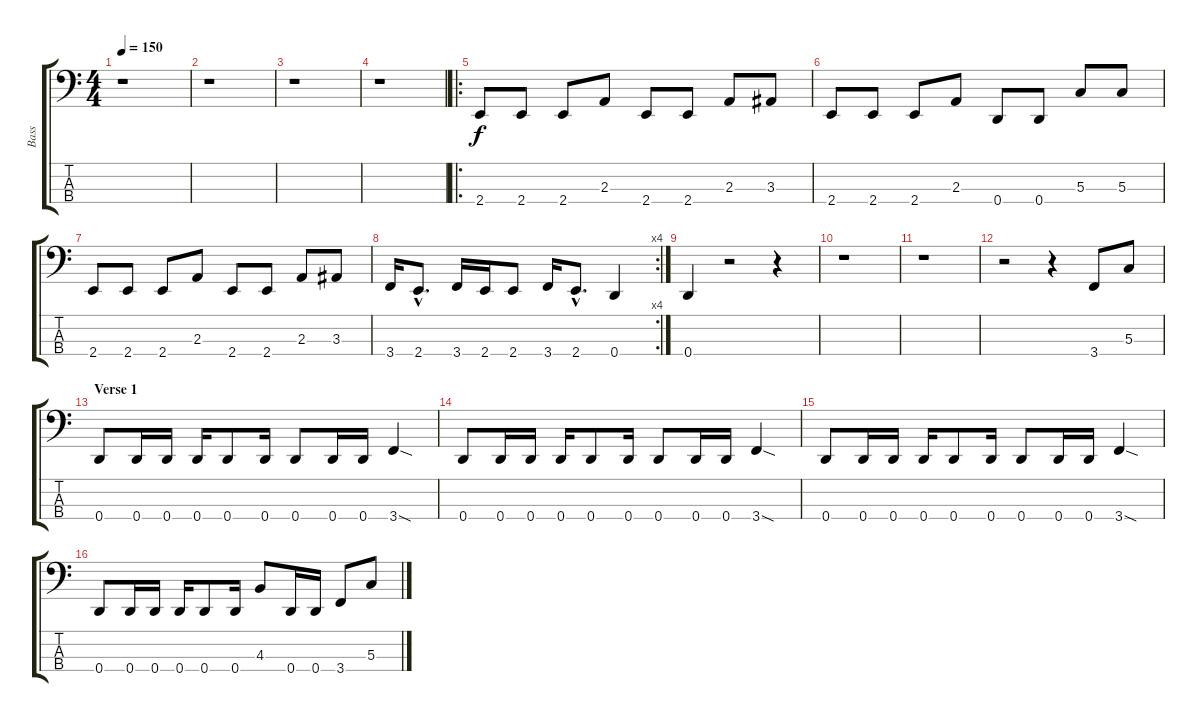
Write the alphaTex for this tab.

\track ("Bass" "Bass") {instrument electricbassfinger}
\staff {score tabs}
\tuning (F2 C2 G1 D1) {hide}
\ts (4 4)
\tempo 150
\clef f4
\ks c
r.1{dy f instrument electricbassfinger} |
r.1 |
r.1 |
r.1 |
\ro
2.4.8 2.4.8 2.4.8 2.3.8 2.4.8 2.4.8 2.3.8 3.3.8 |
2.4.8 2.4.8 2.4.8 2.3.8 0.4.8 0.4.8 5.3.8 5.3.8 |
2.4.8 2.4.8 2.4.8 2.3.8 2.4.8 2.4.8 2.3.8 3.3.8 |
\rc 4
3.4.16 2.4{hac}.8{d} 3.4.16 2.4.16 2.4.8 3.4.16 2.4{hac}.8{d} 0.4.4 |
0.4.4 r.2 r.4 |
r.1 |
r.1 |
r.2 r.4 3.4.8 5.3.8 |
\section ("" "Verse 1")
0.4.8 0.4.16 0.4.16 0.4.16 0.4.8 0.4.16 0.4.8 0.4.16 0.4.16 3.4{sod}.4 |
0.4.8 0.4.16 0.4.16 0.4.16 0.4.8 0.4.16 0.4.8 0.4.16 0.4.16 3.4{sod}.4 |
0.4.8 0.4.16 0.4.16 0.4.16 0.4.8 0.4.16 0.4.8 0.4.16 0.4.16 3.4{sod}.4 |
0.4.8 0.4.16 0.4.16 0.4.16 0.4.8 0.4.16 4.3.8 0.4.16 0.4.16 3.4.8 5.3.8
